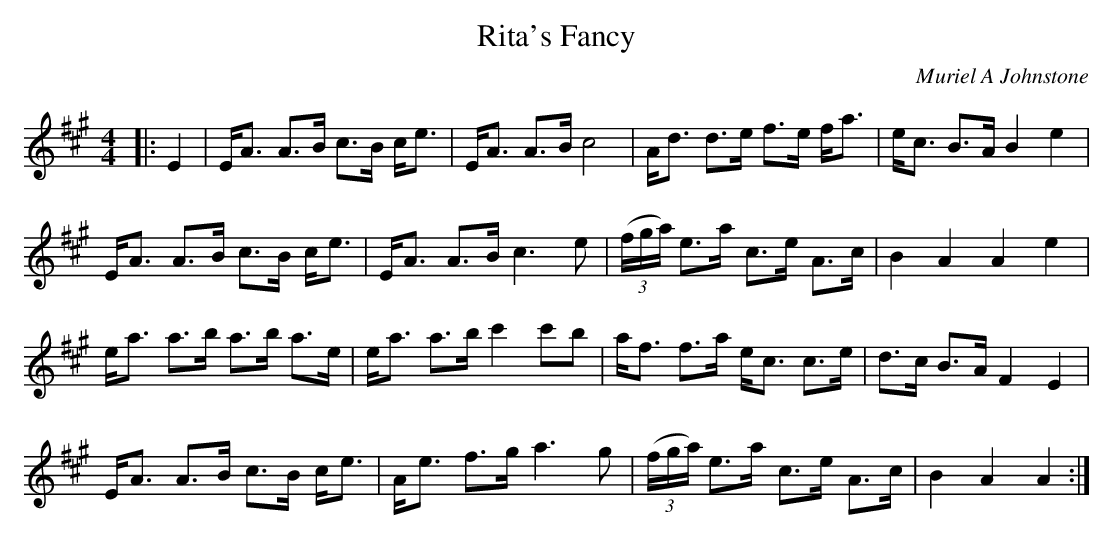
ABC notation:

X:1
T: Rita's Fancy
C:Muriel A Johnstone
K:A
M:4/4
L:1/16
|:E4|EA3 A3B c3B ce3|EA3 A3B c8|Ad3 d3e f3e fa3|ec3 B3A B4e4|
EA3 A3B c3B ce3|EA3 A3B c6e2|((3fga) e3a c3e A3c|B4 A4 A4 e4|
ea3 a3b a3b a3e|ea3 a3b c'4 c'2b2|af3 f3a ec3 c3e|d3c B3A F4E4|
EA3 A3B c3B ce3|Ae3 f3g a6g2|((3fga) e3a c3e A3c|B4 A4 A4:|
